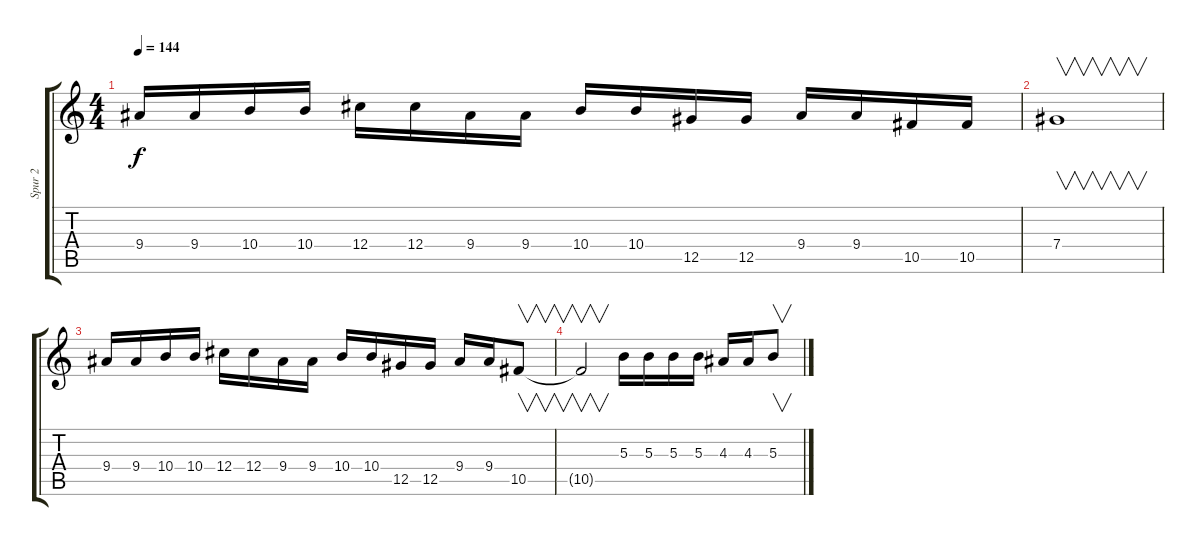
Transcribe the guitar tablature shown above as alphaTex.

\track ("Spur 2" "Spur 2") {instrument distortionguitar}
\staff {score tabs}
\tuning (Eb4 Bb3 Gb3 Db3 Ab2 Eb2) {hide}
\ts (4 4)
\tempo 144
\clef g2
\ks c
9.4.16{dy f} 9.4.16 10.4.16 10.4.16 12.4.16 12.4.16 9.4.16 9.4.16 10.4.16 10.4.16 12.5.16 12.5.16 9.4.16 9.4.16 10.5.16 10.5.16 |
7.4.1{v} |
9.4.16 9.4.16 10.4.16 10.4.16 12.4.16 12.4.16 9.4.16 9.4.16 10.4.16 10.4.16 12.5.16 12.5.16 9.4.16 9.4.16 10.5.8{v} |
10.5{t}.2{v} 5.3.16 5.3.16 5.3.16 5.3.16 4.3.16 4.3.16 5.3.8{v}
